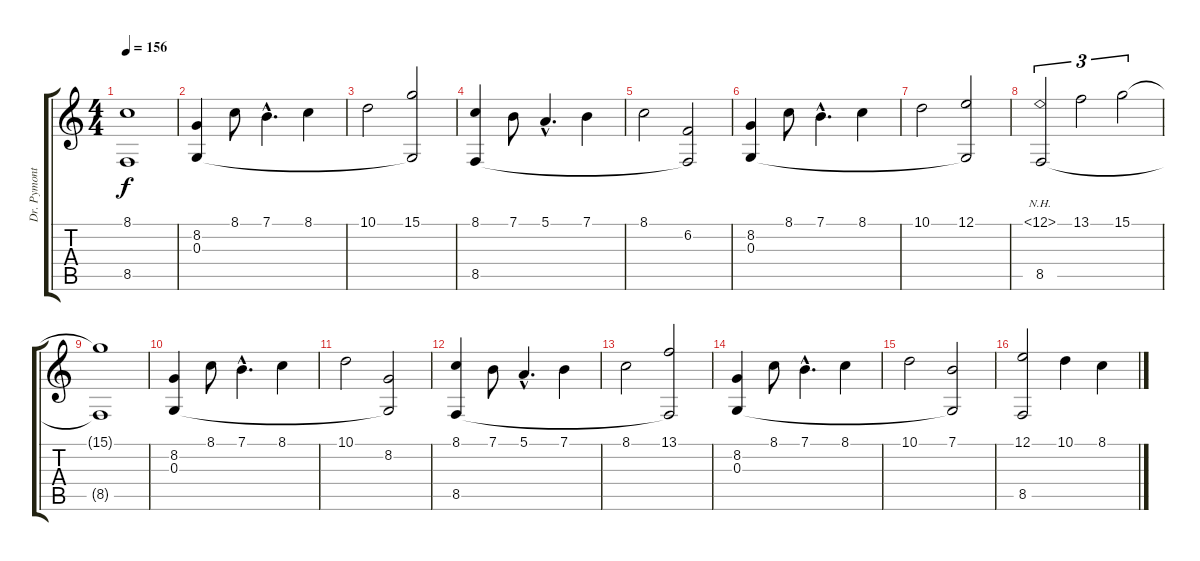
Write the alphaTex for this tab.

\track ("Dr. Pymonte" "Dr. Pymont") {instrument orchestralharp}
\staff {score tabs}
\tuning (E4 B3 G3 D3 A2 E2) {hide}
\ts (4 4)
\tempo 156
\clef g2
\ks c
(8.1{t} 8.5{t}).1{dy f} |
(8.2 0.3).4 8.1.8 7.1{hac}.4{d} 8.1.4 |
10.1.2 (15.1 0.3{t}).2 |
(8.1 8.5).4 7.1.8 5.1{hac}.4{d} 7.1.4 |
8.1.2 (6.2 8.5{t}).2 |
(8.2 0.3).4 8.1.8 7.1{hac}.4{d} 8.1.4 |
10.1.2 (12.1 0.3{t}).2 |
(12.1{nh} 8.5).2{tu (3 2)} 13.1.2{tu (3 2)} 15.1.2{tu (3 2)} |
(15.1{t} 8.5{t}).1 |
(8.2 0.3).4 8.1.8 7.1{hac}.4{d} 8.1.4 |
10.1.2 (8.2 0.3{t}).2 |
(8.1 8.5).4 7.1.8 5.1{hac}.4{d} 7.1.4 |
8.1.2 (13.1 8.5{t}).2 |
(8.2 0.3).4 8.1.8 7.1{hac}.4{d} 8.1.4 |
10.1.2 (7.1 0.3{t}).2 |
(12.1 8.5).2 10.1.4 8.1.4
